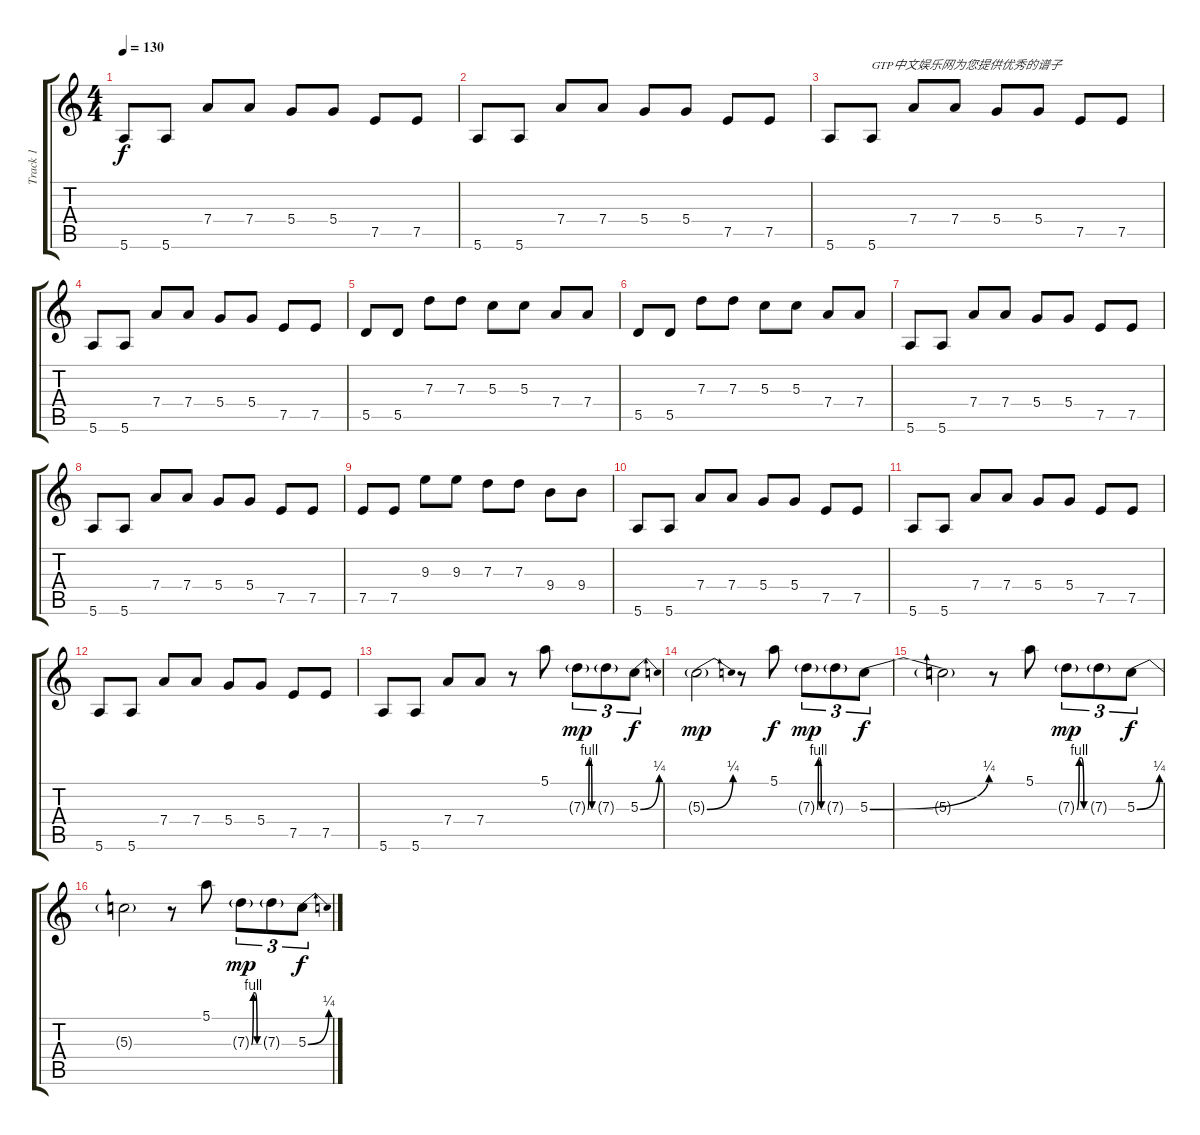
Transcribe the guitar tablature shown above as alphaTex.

\track ("Track 1" "Track 1") {instrument electricguitarclean}
\staff {score tabs}
\tuning (E4 B3 G3 D3 A2 E2) {hide}
\ts (4 4)
\tempo 130
\clef g2
\ks c
5.6.8{dy f instrument electricguitarclean} 5.6.8 7.4.8 7.4.8 5.4.8 5.4.8 7.5.8 7.5.8 |
5.6.8 5.6.8 7.4.8 7.4.8 5.4.8 5.4.8 7.5.8 7.5.8 |
5.6.8 5.6.8{txt "GTP中文娱乐网为您提供优秀的谱子"} 7.4.8 7.4.8 5.4.8 5.4.8 7.5.8 7.5.8 |
5.6.8 5.6.8 7.4.8 7.4.8 5.4.8 5.4.8 7.5.8 7.5.8 |
5.5.8 5.5.8 7.3.8 7.3.8 5.3.8 5.3.8 7.4.8 7.4.8 |
5.5.8 5.5.8 7.3.8 7.3.8 5.3.8 5.3.8 7.4.8 7.4.8 |
5.6.8 5.6.8 7.4.8 7.4.8 5.4.8 5.4.8 7.5.8 7.5.8 |
5.6.8 5.6.8 7.4.8 7.4.8 5.4.8 5.4.8 7.5.8 7.5.8 |
7.5.8 7.5.8 9.3.8 9.3.8 7.3.8 7.3.8 9.4.8 9.4.8 |
5.6.8 5.6.8 7.4.8 7.4.8 5.4.8 5.4.8 7.5.8 7.5.8 |
5.6.8 5.6.8 7.4.8 7.4.8 5.4.8 5.4.8 7.5.8 7.5.8 |
5.6.8 5.6.8 7.4.8 7.4.8 5.4.8 5.4.8 7.5.8 7.5.8 |
5.6.8 5.6.8 7.4.8 7.4.8 r.8 5.1.8 7.3{be (custom 0 0 15 4 30 4 45 0 60 0) g}.8{tu (3 2) dy mp} 7.3{g}.8{tu (3 2)} 5.3{be (bend 0 0 60 1)}.8{tu (3 2) dy f} |
5.3{be (bend 0 0 60 1) g}.2{dy mp} r.8 5.1.8{dy f} 7.3{be (custom 0 0 15 4 30 4 45 0 60 0) g}.8{tu (3 2) dy mp} 7.3{g}.8{tu (3 2)} 5.3{be (bend 0 0 60 1)}.8{tu (3 2) dy f} |
5.3{t}.2 r.8 5.1.8 7.3{be (custom 0 0 15 4 30 4 45 0 60 0) g}.8{tu (3 2) dy mp} 7.3{g}.8{tu (3 2)} 5.3{be (bend 0 0 60 1)}.8{tu (3 2) dy f} |
5.3{t}.2 r.8 5.1.8 7.3{be (custom 0 0 15 4 30 4 45 0 60 0) g}.8{tu (3 2) dy mp} 7.3{g}.8{tu (3 2)} 5.3{be (bend 0 0 60 1)}.8{tu (3 2) dy f}
